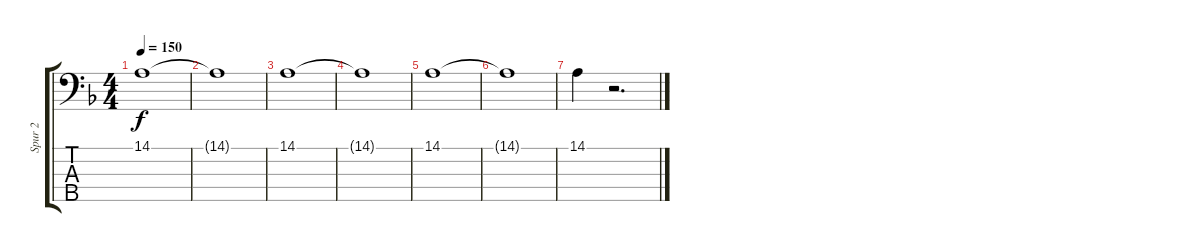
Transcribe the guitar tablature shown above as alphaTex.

\track ("Spur 2" "Spur 2") {instrument cello}
\staff {score tabs}
\tuning (G2 D2 A1 E1 B0) {hide}
\ts (4 4)
\tempo 150
\clef f4
\ks f
14.1.1{dy f} |
14.1{t}.1 |
14.1.1 |
14.1{t}.1 |
14.1.1 |
14.1{t}.1 |
14.1.4 r.2{d}
